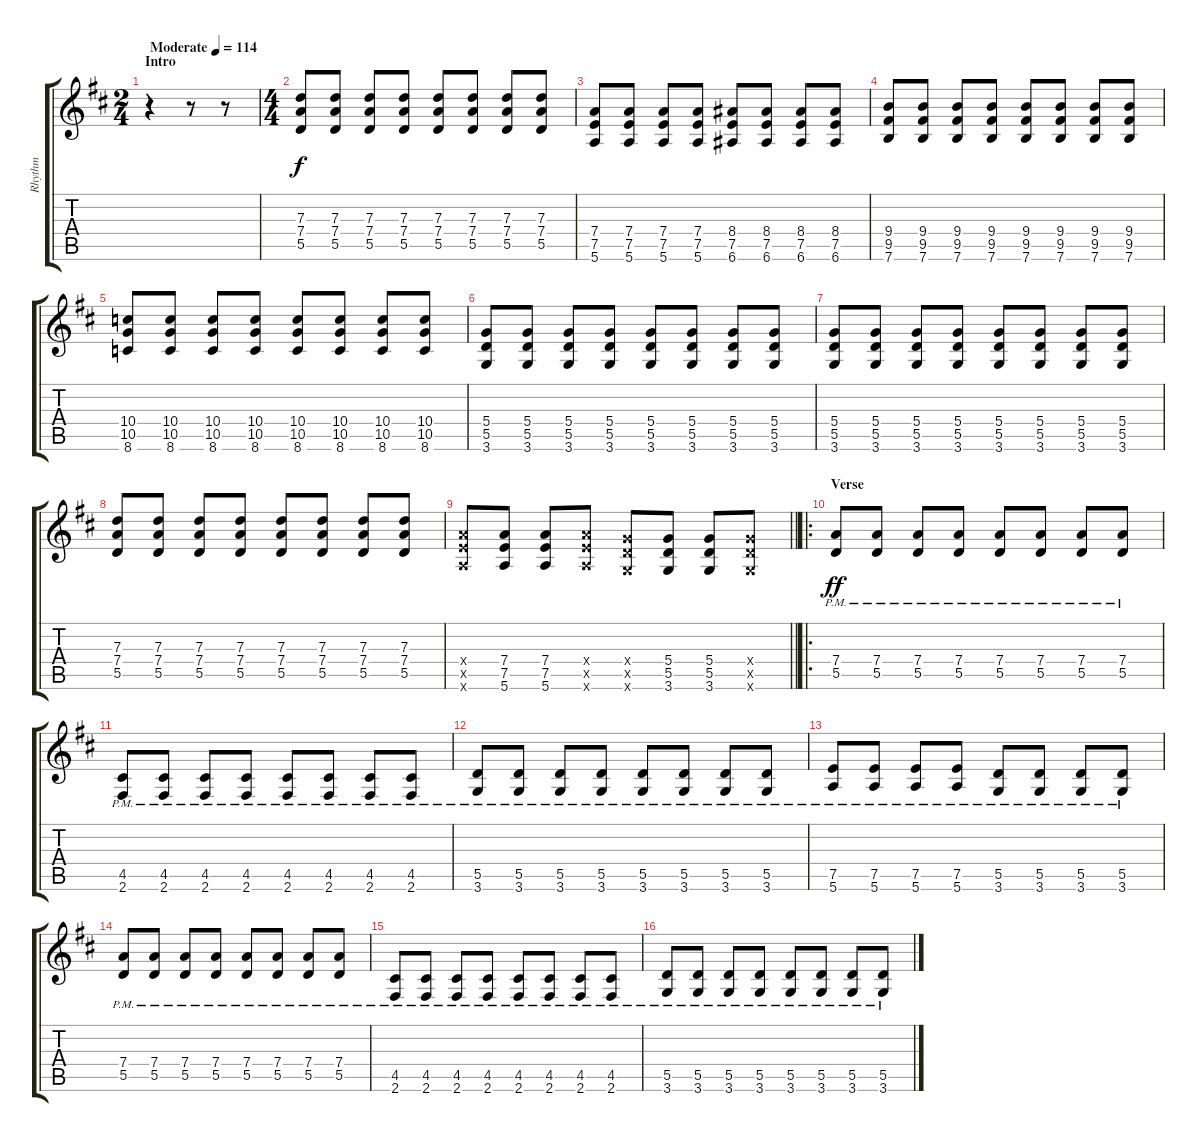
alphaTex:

\track ("Rhythm" "Rhythm") {instrument overdrivenguitar}
\staff {score tabs}
\tuning (E4 B3 G3 D3 A2 E2) {hide}
\ts (2 4)
\section ("" "Intro")
\tempo (114 "Moderate")
\clef g2
\ks d
r.4{dy f instrument overdrivenguitar} r.8 r.8 |
\ts (4 4)
(7.3 7.4 5.5).8 (7.3 7.4 5.5).8 (7.3 7.4 5.5).8 (7.3 7.4 5.5).8 (7.3 7.4 5.5).8 (7.3 7.4 5.5).8 (7.3 7.4 5.5).8 (7.3 7.4 5.5).8 |
(7.4 7.5 5.6).8 (7.4 7.5 5.6).8 (7.4 7.5 5.6).8 (7.4 7.5 5.6).8 (8.4 7.5 6.6).8 (8.4 7.5 6.6).8 (8.4 7.5 6.6).8 (8.4 7.5 6.6).8 |
(9.4 9.5 7.6).8 (9.4 9.5 7.6).8 (9.4 9.5 7.6).8 (9.4 9.5 7.6).8 (9.4 9.5 7.6).8 (9.4 9.5 7.6).8 (9.4 9.5 7.6).8 (9.4 9.5 7.6).8 |
(10.4 10.5 8.6).8 (10.4 10.5 8.6).8 (10.4 10.5 8.6).8 (10.4 10.5 8.6).8 (10.4 10.5 8.6).8 (10.4 10.5 8.6).8 (10.4 10.5 8.6).8 (10.4 10.5 8.6).8 |
(5.4 5.5 3.6).8 (5.4 5.5 3.6).8 (5.4 5.5 3.6).8 (5.4 5.5 3.6).8 (5.4 5.5 3.6).8 (5.4 5.5 3.6).8 (5.4 5.5 3.6).8 (5.4 5.5 3.6).8 |
(5.4 5.5 3.6).8 (5.4 5.5 3.6).8 (5.4 5.5 3.6).8 (5.4 5.5 3.6).8 (5.4 5.5 3.6).8 (5.4 5.5 3.6).8 (5.4 5.5 3.6).8 (5.4 5.5 3.6).8 |
(7.3 7.4 5.5).8 (7.3 7.4 5.5).8 (7.3 7.4 5.5).8 (7.3 7.4 5.5).8 (7.3 7.4 5.5).8 (7.3 7.4 5.5).8 (7.3 7.4 5.5).8 (7.3 7.4 5.5).8 |
\barLineRight lightlight
(7.4{x} 7.5{x} 5.6{x}).8 (7.4 7.5 5.6).8 (7.4 7.5 5.6).8 (7.4{x} 7.5{x} 5.6{x}).8 (5.4{x} 5.5{x} 3.6{x}).8 (5.4 5.5 3.6).8 (5.4 5.5 3.6).8 (5.4{x} 5.5{x} 3.6{x}).8 |
\ro
\section ("" "Verse")
(7.4{pm} 5.5{pm}).8{dy ff} (7.4{pm} 5.5{pm}).8 (7.4{pm} 5.5{pm}).8 (7.4{pm} 5.5{pm}).8 (7.4{pm} 5.5{pm}).8 (7.4{pm} 5.5{pm}).8 (7.4{pm} 5.5{pm}).8 (7.4{pm} 5.5{pm}).8 |
(4.5{pm} 2.6{pm}).8 (4.5{pm} 2.6{pm}).8 (4.5{pm} 2.6{pm}).8 (4.5{pm} 2.6{pm}).8 (4.5{pm} 2.6{pm}).8 (4.5{pm} 2.6{pm}).8 (4.5{pm} 2.6{pm}).8 (4.5{pm} 2.6{pm}).8 |
(5.5{pm} 3.6{pm}).8 (5.5{pm} 3.6{pm}).8 (5.5{pm} 3.6{pm}).8 (5.5{pm} 3.6{pm}).8 (5.5{pm} 3.6{pm}).8 (5.5{pm} 3.6{pm}).8 (5.5{pm} 3.6{pm}).8 (5.5{pm} 3.6{pm}).8 |
(7.5{pm} 5.6{pm}).8 (7.5{pm} 5.6{pm}).8 (7.5{pm} 5.6{pm}).8 (7.5{pm} 5.6{pm}).8 (5.5{pm} 3.6{pm}).8 (5.5{pm} 3.6{pm}).8 (5.5{pm} 3.6{pm}).8 (5.5{pm} 3.6{pm}).8 |
(7.4{pm} 5.5{pm}).8 (7.4{pm} 5.5{pm}).8 (7.4{pm} 5.5{pm}).8 (7.4{pm} 5.5{pm}).8 (7.4{pm} 5.5{pm}).8 (7.4{pm} 5.5{pm}).8 (7.4{pm} 5.5{pm}).8 (7.4{pm} 5.5{pm}).8 |
(4.5{pm} 2.6{pm}).8 (4.5{pm} 2.6{pm}).8 (4.5{pm} 2.6{pm}).8 (4.5{pm} 2.6{pm}).8 (4.5{pm} 2.6{pm}).8 (4.5{pm} 2.6{pm}).8 (4.5{pm} 2.6{pm}).8 (4.5{pm} 2.6{pm}).8 |
(5.5{pm} 3.6{pm}).8 (5.5{pm} 3.6{pm}).8 (5.5{pm} 3.6{pm}).8 (5.5{pm} 3.6{pm}).8 (5.5{pm} 3.6{pm}).8 (5.5{pm} 3.6{pm}).8 (5.5{pm} 3.6{pm}).8 (5.5{pm} 3.6{pm}).8
